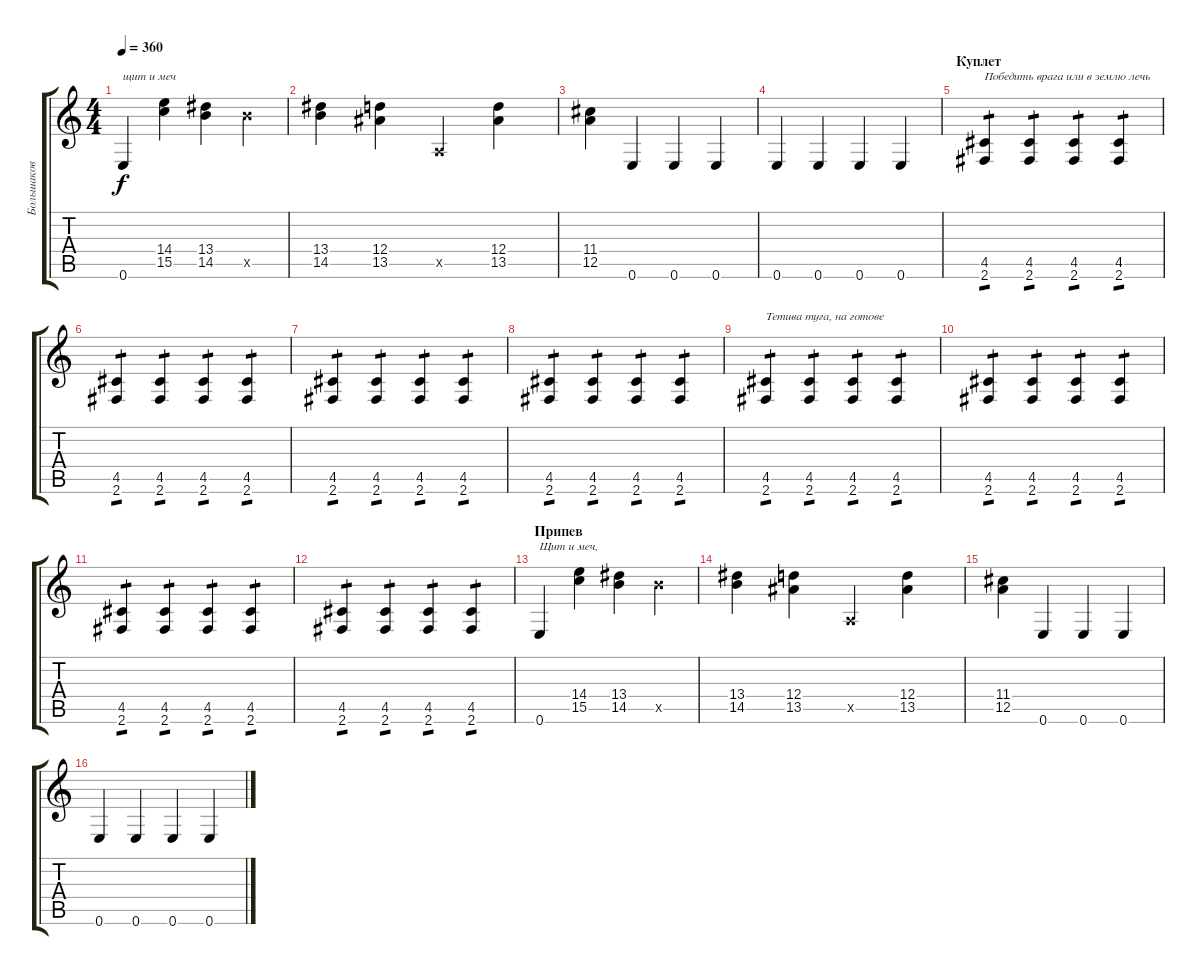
\track ("Большаков" "Большаков") {instrument overdrivenguitar}
\staff {score tabs}
\tuning (E4 B3 G3 D3 A2 E2) {hide}
\ts (4 4)
\tempo 360
\clef g2
\ks c
0.6.4{txt "щит и меч" dy f} (14.4 15.5).4 (13.4 14.5).4 14.5{x}.4 |
(13.4 14.5).4 (12.4 13.5).4 0.5{x}.4 (12.4 13.5).4 |
(11.4 12.5).4 0.6.4 0.6.4 0.6.4 |
0.6.4 0.6.4 0.6.4 0.6.4 |
\section ("" "Куплет")
(4.5 2.6).4{txt "Победить врaгa или в землю лечь" tp 1} (4.5 2.6).4{tp 1} (4.5 2.6).4{tp 1} (4.5 2.6).4{tp 1} |
(4.5 2.6).4{tp 1} (4.5 2.6).4{tp 1} (4.5 2.6).4{tp 1} (4.5 2.6).4{tp 1} |
(4.5 2.6).4{tp 1} (4.5 2.6).4{tp 1} (4.5 2.6).4{tp 1} (4.5 2.6).4{tp 1} |
(4.5 2.6).4{tp 1} (4.5 2.6).4{tp 1} (4.5 2.6).4{tp 1} (4.5 2.6).4{tp 1} |
(4.5 2.6).4{txt "Тетивa тугa, нa готове" tp 1} (4.5 2.6).4{tp 1} (4.5 2.6).4{tp 1} (4.5 2.6).4{tp 1} |
(4.5 2.6).4{tp 1} (4.5 2.6).4{tp 1} (4.5 2.6).4{tp 1} (4.5 2.6).4{tp 1} |
(4.5 2.6).4{tp 1} (4.5 2.6).4{tp 1} (4.5 2.6).4{tp 1} (4.5 2.6).4{tp 1} |
(4.5 2.6).4{tp 1} (4.5 2.6).4{tp 1} (4.5 2.6).4{tp 1} (4.5 2.6).4{tp 1} |
\section ("" "Припев")
0.6.4{txt "Щит и меч,"} (14.4 15.5).4 (13.4 14.5).4 14.5{x}.4 |
(13.4 14.5).4 (12.4 13.5).4 0.5{x}.4 (12.4 13.5).4 |
(11.4 12.5).4 0.6.4 0.6.4 0.6.4 |
0.6.4 0.6.4 0.6.4 0.6.4
